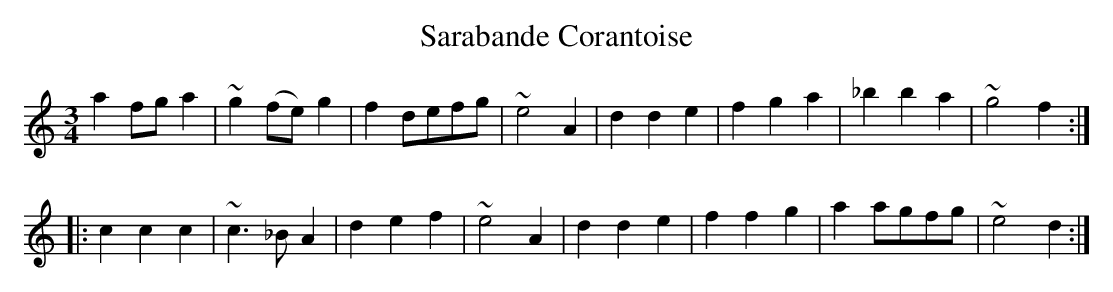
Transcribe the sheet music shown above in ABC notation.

X:1
T:Sarabande Corantoise
M:3/4
K:Ddor
a2fga2|~g2(fe)g2|f2defg|~e4A2|d2d2e2|f2g2a2|_b2b2a2|~g4f2:|
|:c2c2c2|~c3_BA2|d2e2f2|~e4A2|d2d2e2|f2f2g2|a2agfg|~e4d2:|
